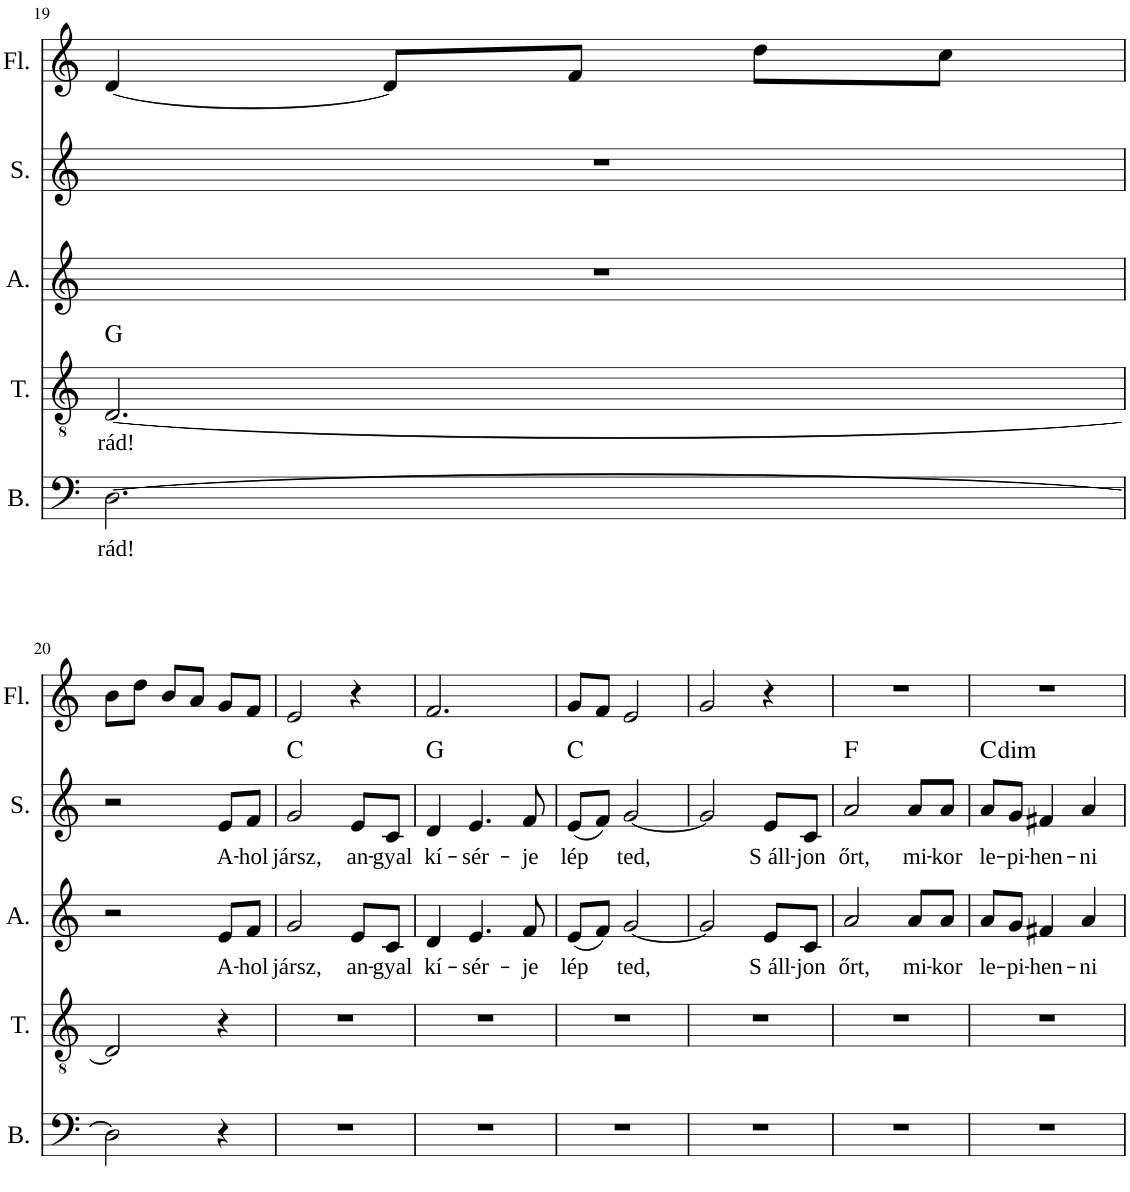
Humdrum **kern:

**kern	**text	**kern	**text	**harte	**kern	**text	**kern	**text	**harte	**kern
*part5	*part5	*part4	*part4	*part4	*part3	*part3	*part2	*part2	*part2	*part1
*staff5	*staff5	*staff4	*staff4	*	*staff3	*staff3	*staff2	*staff2	*	*staff1
*I"Bass	*	*I"Tenor	*	*	*I"Alto	*	*I"Soprano	*	*	*I"Flute
*I'B.	*	*I'T.	*	*	*I'A.	*	*I'S.	*	*	*I'Fl.
!!LO:PB:g=z
*clefF4	*	*clefGv2	*	*	*clefG2	*	*clefG2	*	*	*clefG2
*k[]	*	*k[]	*	*	*k[]	*	*k[]	*	*	*k[]
*M3/4	*	*M3/4	*	*	*M3/4	*	*M3/4	*	*	*M3/4
=19	=19	=19	=19	=19	=19	=19	=19	=19	=19	=19
!	!LO:LY:b	!	!LO:LY:b	!LO:H:kt=N.C.	!	!	!	!	!	!
[2.D\	rád!	[2.D/	rád!	N	2.r	.	2.r	.	.	[4d/
.	.	.	.	.	.	.	.	.	.	8d/L]
.	.	.	.	.	.	.	.	.	.	8f/J
.	.	.	.	.	.	.	.	.	.	8dd\L
.	.	.	.	.	.	.	.	.	.	8cc\J
!!LO:LB:g=z
=20	=20	=20	=20	=20	=20	=20	=20	=20	=20	=20
2D\]	.	2D/]	.	.	2r	.	2r	.	.	8b\L
.	.	.	.	.	.	.	.	.	.	8dd\J
.	.	.	.	.	.	.	.	.	.	8b/L
.	.	.	.	.	.	.	.	.	.	8a/J
!	!	!	!	!	!	!LO:LY:b	!	!LO:LY:b	!	!
4r	.	4r	.	.	8e/L	A-	8e/L	A-	.	8g/L
!	!	!	!	!	!	!LO:LY:b	!	!LO:LY:b	!	!
.	.	.	.	.	8f/J	-hol	8f/J	-hol	.	8f/J
=21	=21	=21	=21	=21	=21	=21	=21	=21	=21	=21
!	!	!	!	!	!	!LO:LY:b	!	!LO:LY:b	!LO:H:kt=N.C.	!
2.r	.	2.r	.	.	2g/	jársz,	2g/	jársz,	N	2e/
!	!	!	!	!	!	!LO:LY:b	!	!LO:LY:b	!	!
.	.	.	.	.	8e/L	an-	8e/L	an-	.	4r
!	!	!	!	!	!	!LO:LY:b	!	!LO:LY:b	!	!
.	.	.	.	.	8c/J	-gyal	8c/J	-gyal	.	.
=22	=22	=22	=22	=22	=22	=22	=22	=22	=22	=22
!	!	!	!	!	!	!LO:LY:b	!	!LO:LY:b	!LO:H:kt=N.C.	!
2.r	.	2.r	.	.	4d/	kí-	4d/	kí-	N	2.f/
!	!	!	!	!	!	!LO:LY:b	!	!LO:LY:b	!	!
.	.	.	.	.	4.e/	-sér-	4.e/	-sér-	.	.
!	!	!	!	!	!	!LO:LY:b	!	!LO:LY:b	!	!
.	.	.	.	.	8f/	-je	8f/	-je	.	.
=23	=23	=23	=23	=23	=23	=23	=23	=23	=23	=23
!	!	!	!	!	!	!LO:LY:b	!	!LO:LY:b	!LO:H:kt=N.C.	!
2.r	.	2.r	.	.	(8e/L	lép	(8e/L	lép	N	8g/L
.	.	.	.	.	8f/J)	.	8f/J)	.	.	8f/J
!	!	!	!	!	!	!LO:LY:b	!	!LO:LY:b	!	!
.	.	.	.	.	[2g/	ted,	[2g/	ted,	.	2e/
=24	=24	=24	=24	=24	=24	=24	=24	=24	=24	=24
2.r	.	2.r	.	.	2g/]	.	2g/]	.	.	2g/
!	!	!	!	!	!	!LO:LY:b	!	!LO:LY:b	!	!
.	.	.	.	.	8e/L	S áll-	8e/L	S áll-	.	4r
!	!	!	!	!	!	!LO:LY:b	!	!LO:LY:b	!	!
.	.	.	.	.	8c/J	-jon	8c/J	-jon	.	.
=25	=25	=25	=25	=25	=25	=25	=25	=25	=25	=25
!	!	!	!	!	!	!LO:LY:b	!	!LO:LY:b	!LO:H:kt=N.C.	!
2.r	.	2.r	.	.	2a/	őrt,	2a/	őrt,	N	2.r
!	!	!	!	!	!	!LO:LY:b	!	!LO:LY:b	!	!
.	.	.	.	.	8a/L	mi-	8a/L	mi-	.	.
!	!	!	!	!	!	!LO:LY:b	!	!LO:LY:b	!	!
.	.	.	.	.	8a/J	-kor	8a/J	-kor	.	.
=26	=26	=26	=26	=26	=26	=26	=26	=26	=26	=26
!	!	!	!	!	!	!LO:LY:b	!	!LO:LY:b	!LO:H:kt=dim	!
2.r	.	2.r	.	.	8a/L	le-	8a/L	le-	C:dim	2.r
!	!	!	!	!	!	!LO:LY:b	!	!LO:LY:b	!	!
.	.	.	.	.	8g/J	-pi-	8g/J	-pi-	.	.
!	!	!	!	!	!	!LO:LY:b	!	!LO:LY:b	!	!
.	.	.	.	.	4f#X/	-hen-	4f#X/	-hen-	.	.
!	!	!	!	!	!	!LO:LY:b	!	!LO:LY:b	!	!
.	.	.	.	.	4a/	-ni	4a/	-ni	.	.
=	=	=	=	=	=	=	=	=	=	=
*-	*-	*-	*-	*-	*-	*-	*-	*-	*-	*-
